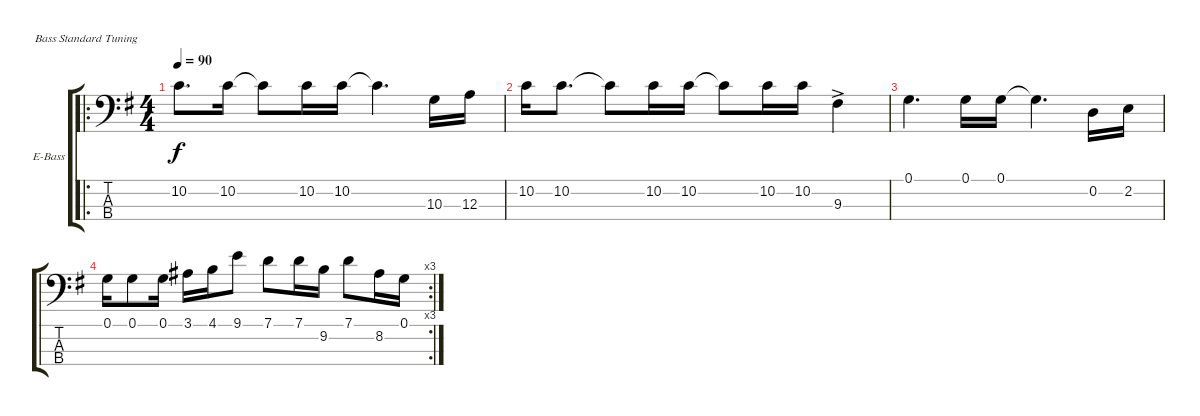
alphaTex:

\bracketExtendMode groupsimilarinstruments
\firstSystemTrackNameOrientation horizontal
\otherSystemsTrackNameOrientation horizontal
\track ("Electric Bass" "E-Bass") {instrument electricbassfinger}
\staff {score tabs}
\tuning (G2 D2 A1 E1)
\ro
\ts (4 4)
\tempo 90
\clef f4
\scale
0.362745
\ks g
10.2.8{d dy f} 10.2.16 10.2{t}.8 10.2.16 10.2.16 10.2{t}.4{d} 10.3.16 12.3.16 |
10.2.16 10.2.8{d} 10.2{t}.8 10.2.16 10.2.16 10.2{t}.8 10.2.16 10.2.16 9.3{ac}.4 |
0.1.4{d} 0.1.16 0.1.16 0.1{t}.4{d} 0.2.16 2.2.16 |
\rc 3
0.1.16 0.1.8 0.1.16 3.1.16 4.1.16 9.1.8 7.1.8 7.1.16 9.2.16 7.1.8 8.2.16 0.1.16
